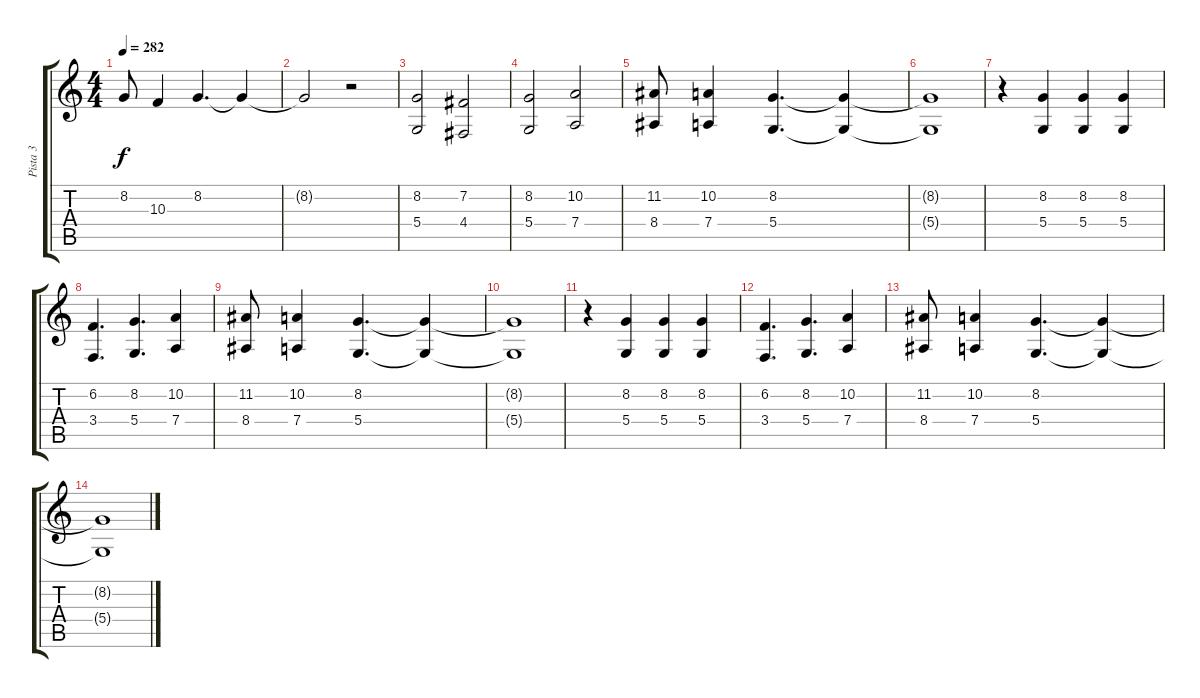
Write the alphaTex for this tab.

\track ("Pista 3" "Pista 3") {instrument lead2sawtooth}
\staff {score tabs}
\tuning (E4 B3 G3 D3 A2 E2) {hide}
\ts (4 4)
\tempo 282
\clef g2
\ks c
8.2.8{dy f} 10.3.4 8.2.4{d} 8.2{t}.4 |
8.2{t}.2 r.2 |
(8.2 5.4).2 (7.2 4.4).2 |
(8.2 5.4).2 (10.2 7.4).2 |
(11.2 8.4).8 (10.2 7.4).4 (8.2 5.4).4{d} (8.2{t} 5.4{t}).4 |
(8.2{t} 5.4{t}).1 |
r.4 (8.2 5.4).4 (8.2 5.4).4 (8.2 5.4).4 |
(6.2 3.4).4{d} (8.2 5.4).4{d} (10.2 7.4).4 |
(11.2 8.4).8 (10.2 7.4).4 (8.2 5.4).4{d} (8.2{t} 5.4{t}).4 |
(8.2{t} 5.4{t}).1 |
r.4 (8.2 5.4).4 (8.2 5.4).4 (8.2 5.4).4 |
(6.2 3.4).4{d} (8.2 5.4).4{d} (10.2 7.4).4 |
(11.2 8.4).8 (10.2 7.4).4 (8.2 5.4).4{d} (8.2{t} 5.4{t}).4 |
(8.2{t} 5.4{t}).1
